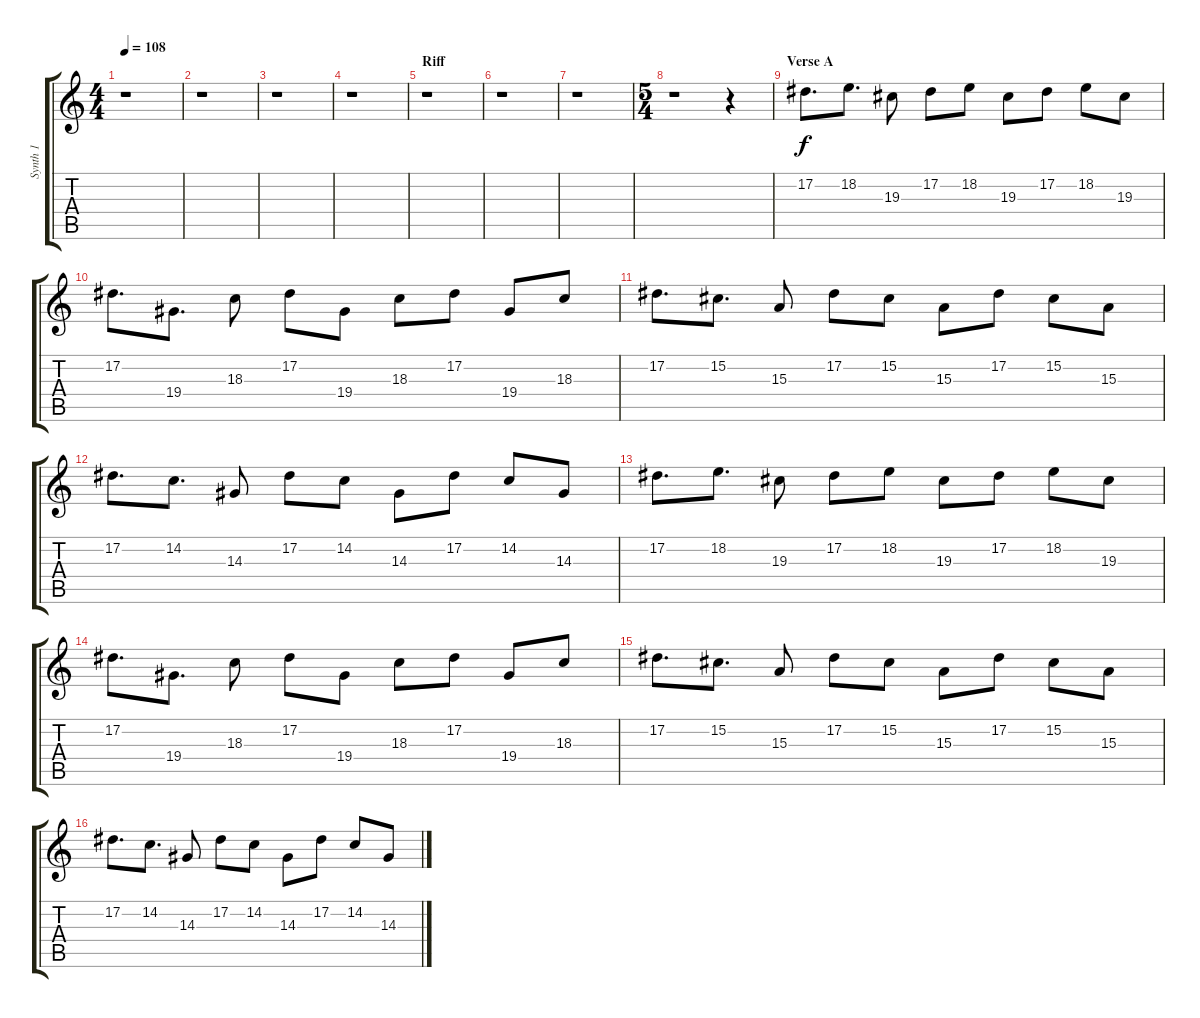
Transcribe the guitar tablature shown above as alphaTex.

\track ("Synth 1" "Synth 1") {instrument synthstrings1}
\staff {score tabs}
\tuning (Eb4 Bb3 Gb3 Db3 Ab2 Db2) {hide}
\ts (4 4)
\tempo 108
\clef g2
\ks c
r.1{dy f} |
r.1 |
r.1 |
r.1 |
\section ("" "Riff")
r.1 |
r.1 |
r.1 |
\ts (5 4)
r.1 r.4 |
\section ("" "Verse A")
17.2.8{d} 18.2.8{d} 19.3.8 17.2.8 18.2.8 19.3.8 17.2.8 18.2.8 19.3.8 |
17.2.8{d} 19.4.8{d} 18.3.8 17.2.8 19.4.8 18.3.8 17.2.8 19.4.8 18.3.8 |
17.2.8{d} 15.2.8{d} 15.3.8 17.2.8 15.2.8 15.3.8 17.2.8 15.2.8 15.3.8 |
17.2.8{d} 14.2.8{d} 14.3.8 17.2.8 14.2.8 14.3.8 17.2.8 14.2.8 14.3.8 |
17.2.8{d} 18.2.8{d} 19.3.8 17.2.8 18.2.8 19.3.8 17.2.8 18.2.8 19.3.8 |
17.2.8{d} 19.4.8{d} 18.3.8 17.2.8 19.4.8 18.3.8 17.2.8 19.4.8 18.3.8 |
17.2.8{d} 15.2.8{d} 15.3.8 17.2.8 15.2.8 15.3.8 17.2.8 15.2.8 15.3.8 |
17.2.8{d} 14.2.8{d} 14.3.8 17.2.8 14.2.8 14.3.8 17.2.8 14.2.8 14.3.8
